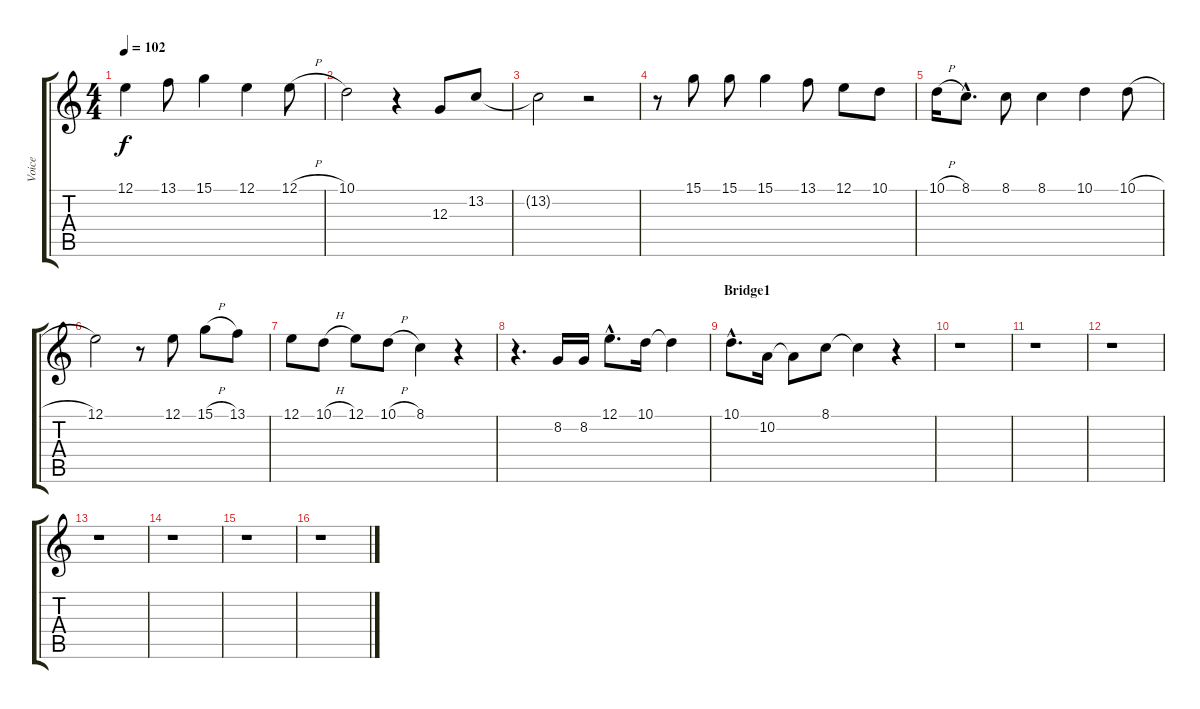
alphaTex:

\track ("Voice" "Voice") {instrument synthvoice}
\staff {score tabs}
\tuning (E4 B3 G3 D3 A2 E2) {hide}
\ts (4 4)
\tempo 102
\clef g2
\ks c
12.1.4{dy f} 13.1.8 15.1.4 12.1.4 12.1{h}.8 |
10.1.2 r.4 12.3.8 13.2.8 |
13.2{t}.2 r.2 |
r.8 15.1.8 15.1.8 15.1.4 13.1.8 12.1.8 10.1.8 |
10.1{h}.16 8.1{hac}.8{d} 8.1.8 8.1.4 10.1.4 10.1{h}.8 |
12.1.2 r.8 12.1.8 15.1{h}.8 13.1.8 |
12.1.8 10.1{h}.8 12.1.8 10.1{h}.8 8.1.4 r.4 |
r.4{d} 8.2.16 8.2.16 12.1{hac}.8{d} 10.1.16 10.1{t}.4 |
\section ("" "Bridge1")
10.1{hac}.8{d} 10.2.16 10.2{t}.8 8.1.8 8.1{t}.4 r.4 |
r.1 |
r.1 |
r.1 |
r.1 |
r.1 |
r.1 |
r.1
